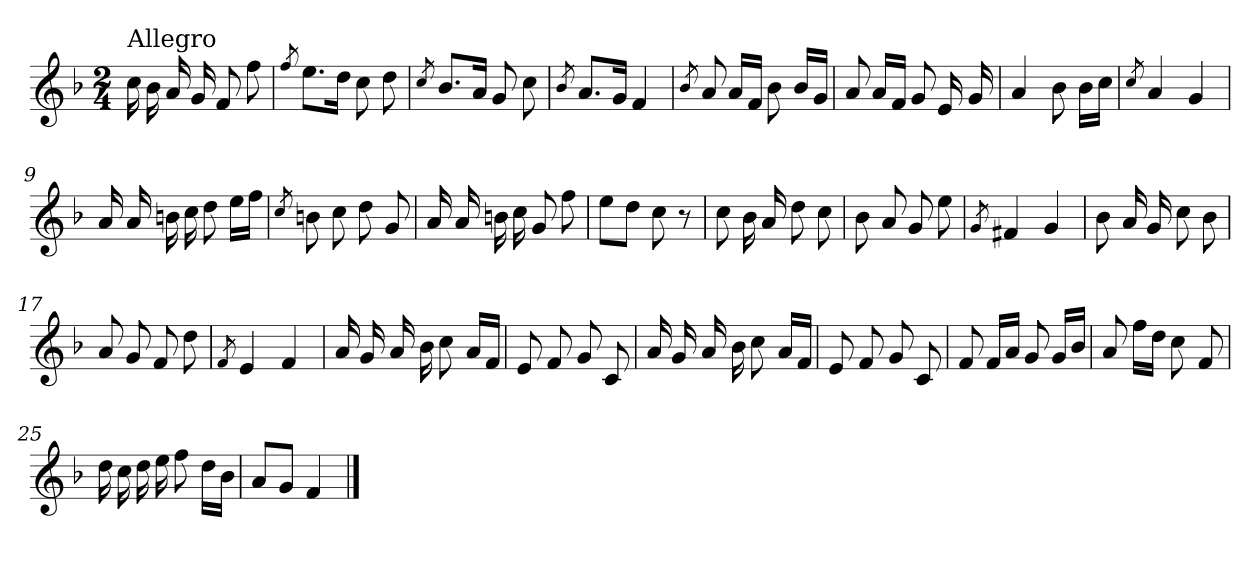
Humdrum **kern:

**kern
*part1
*staff1
*clefG2
*k[b-]
*F:
*M2/4
=1
!LO:TX:a:t=Allegro
16cc\
16b-\
16a/
16g/
8f/
8ff\
=2
8qff/
8.ee\L
16dd\Jk
8cc\
8dd\
=3
8qcc/
8.b-/L
16a/Jk
8g/
8cc\
=4
8qb-/
8.a/L
16g/Jk
4f/
=5
8qb-/
8a/
16a/LL
16f/JJ
8b-\
16b-/LL
16g/JJ
!!LO:LB:g=z
=6
8a/
16a/LL
16f/JJ
8g/
16e/
16g/
=7
4a/
8b-\
16b-\LL
16cc\JJ
=8
8qcc/
4a/
4g/
=9
16a/
16a/
16bn\
16cc\
8dd\
16ee\LL
16ff\JJ
=10
8qcc/
8bn\
8cc\
8dd\
8g/
=11
16a/
16a/
16bn\
16cc\
8g/
8ff\
!!LO:LB:g=z
=12
8ee\L
8dd\J
8cc\
8r
=13
8cc\
16b-\
16a/
8dd\
8cc\
=14
8b-\
8a/
8g/
8ee\
=15
8qg/
4f#X/
4g/
=16
8b-\
16a/
16g/
8cc\
8b-\
=17
8a/
8g/
8f/
8dd\
=18
8qf/
4e/
4f/
!!LO:LB:g=z
=19
16a/
16g/
16a/
16b-\
8cc\
16a/LL
16f/JJ
=20
8e/
8f/
8g/
8c/
=21
16a/
16g/
16a/
16b-\
8cc\
16a/LL
16f/JJ
=22
8e/
8f/
8g/
8c/
=23
8f/
16f/LL
16a/JJ
8g/
16g/LL
16b-/JJ
=24
8a/
16ff\LL
16dd\JJ
8cc\
8f/
!!LO:LB:g=z
=25
16dd\
16cc\
16dd\
16ee\
8ff\
16dd\LL
16b-\JJ
=26
8a/L
8g/J
4f/
==
*-
